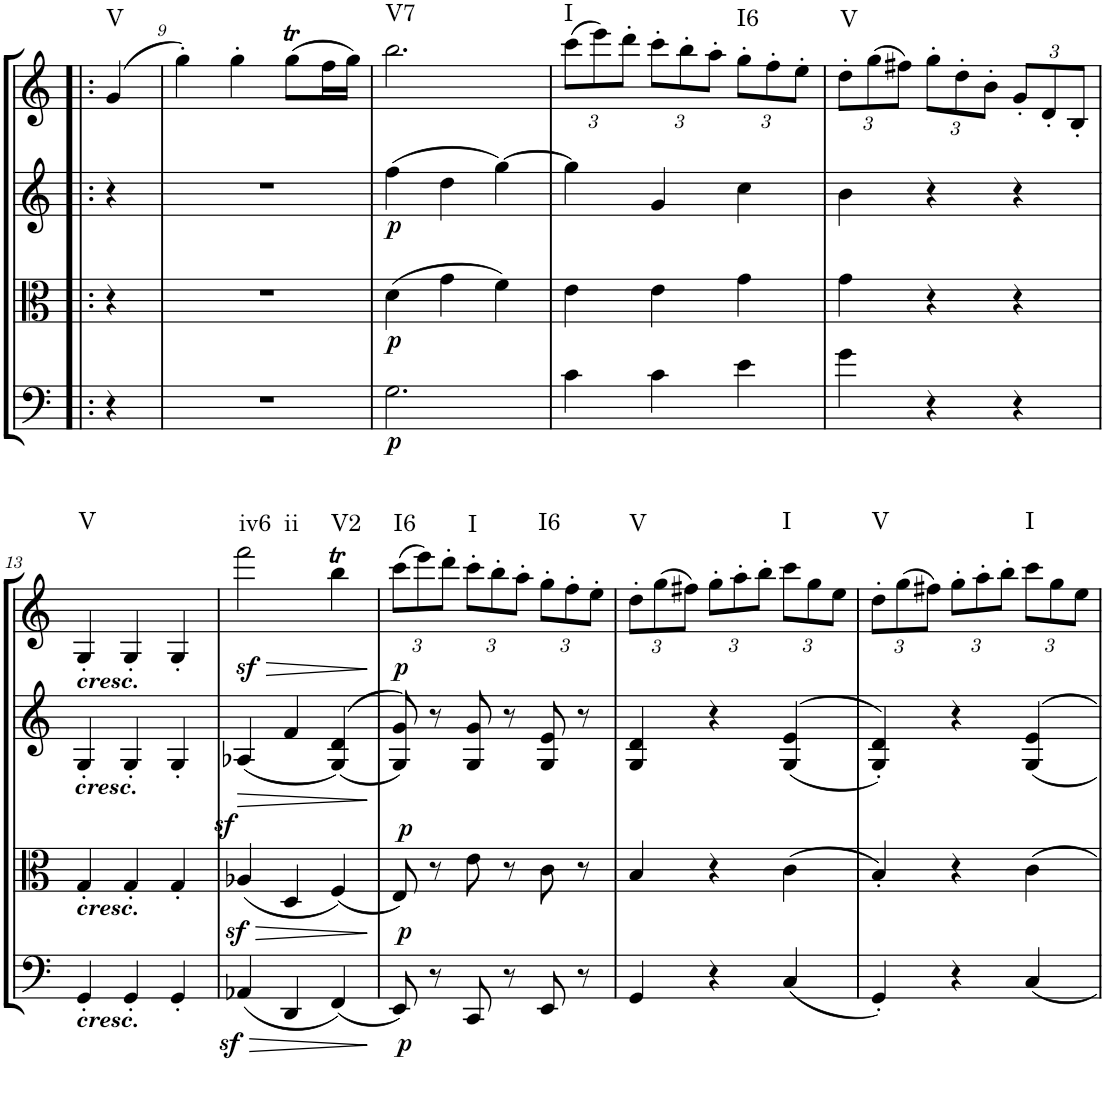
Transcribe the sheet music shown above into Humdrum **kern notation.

**kern	**dynam	**kern	**dynam	**kern	**dynam	**kern	**dynam	**harte
*part4	*part4	*part3	*part3	*part2	*part2	*part1	*part1	*part1
*staff4	*staff4	*staff3	*staff3	*staff2	*staff2	*staff1	*staff1	*
*I"Cello	*	*I"Viola	*	*I"2nd Violin	*	*I"1st Violin	*	*
*	*	*I'Vla	*	*I'Vln	*	*I'Vln	*	*
!!LO:PB:g=z
*clefF4	*	*clefC3	*	*clefG2	*	*clefG2	*	*
*k[]	*	*k[]	*	*k[]	*	*k[]	*	*
*C:	*	*C:	*	*C:	*	*C:	*	*
*M3/4	*	*M3/4	*	*M3/4	*	*M3/4	*	*
=8X1!|:	=8X1!|:	=8X1!|:	=8X1!|:	=8X1!|:	=8X1!|:	=8X1!|:	=8X1!|:	=8X1!|:
!	!	!	!	!	!	!	!	!LO:H:kt=V
4r	.	4r	.	4r	.	(>4g/	.	N
=9	=9	=9	=9	=9	=9	=9	=9	=9
2.r	.	2.r	.	2.r	.	4gg'\)	.	.
.	.	.	.	.	.	4gg'\	.	.
.	.	.	.	.	.	(8ggT\L	.	.
.	.	.	.	.	.	16ff\L	.	.
.	.	.	.	.	.	16gg\JJ)	.	.
=10	=10	=10	=10	=10	=10	=10	=10	=10
!	!LO:DY:b	!	!LO:DY:b	!	!LO:DY:b	!	!	!LO:H:kt=V7
2.G\	p	(4d\	p	(4ff\	p	2.bb\	.	N
.	.	4g\	.	4dd\	.	.	.	.
.	.	4f\)	.	[4gg\)	.	.	.	.
=11	=11	=11	=11	=11	=11	=11	=11	=11
*	*	*	*	*	*	*Xbrackettup	*	*
!	!	!	!	!	!	!	!	!LO:H:kt=I
4c\	.	4e\	.	4gg\]	.	(12ccc\L	.	N
.	.	.	.	.	.	12eee\)	.	.
.	.	.	.	.	.	12ddd'\J	.	.
4c\	.	4e\	.	4g/	.	12ccc'\L	.	.
.	.	.	.	.	.	12bb'\	.	.
.	.	.	.	.	.	12aa'\J	.	.
!	!	!	!	!	!	!	!	!LO:H:kt=I6
4e\	.	4g\	.	4cc\	.	12gg'\L	.	N
.	.	.	.	.	.	12ff'\	.	.
.	.	.	.	.	.	12ee'\J	.	.
=12	=12	=12	=12	=12	=12	=12	=12	=12
!	!	!	!	!	!	!	!	!LO:H:kt=V
4g\	.	4g\	.	4b\	.	12dd'\L	.	N
.	.	.	.	.	.	(12gg\	.	.
.	.	.	.	.	.	12ff#X\J)	.	.
4r	.	4r	.	4r	.	12gg'\L	.	.
.	.	.	.	.	.	12dd'\	.	.
.	.	.	.	.	.	12b'\J	.	.
4r	.	4r	.	4r	.	12g'/L	.	.
.	.	.	.	.	.	12d'/	.	.
.	.	.	.	.	.	12B'/J	.	.
!!LO:LB:g=z
=13	=13	=13	=13	=13	=13	=13	=13	=13
!	!	!	!	!	!	!LO:TX:b:Bi:t=cresc.	!	!
!	!	!	!	!LO:TX:b:Bi:t=cresc.	!	!	!	!
!	!	!LO:TX:b:Bi:t=cresc.	!	!	!	!	!	!
!LO:TX:b:Bi:t=cresc.	!	!	!	!	!	!	!	!LO:H:kt=V
4GG'/	.	4G'/	.	4G'/	.	4G'/	.	N
4GG'/	.	4G'/	.	4G'/	.	4G'/	.	.
4GG'/	.	4G'/	.	4G'/	.	4G'/	.	.
=14	=14	=14	=14	=14	=14	=14	=14	=14
!	!LO:HP:b	!	!LO:HP:b	!	!LO:HP:b	!	!LO:HP:b	!
!	!	!	!	!	!	!	!LO:DY:n=1:b	!LO:H:n=1:kt=iv6
!	!	!	!	!	!	!	!	!LO:H:n=2:kt=ii
(4AA-Xz</	>	(4A-Xz>/	>	(4A-X/	>	2fff\	> sf	N N
4DD/	.	4D/	.	4f/	.	.	.	.
!	!	!	!	!	!	!	!	!LO:H:kt=V2
(4FF/)	.	(4F/)	.	(>(4G/ 4d/)	.	4bbt\	.	N
.	]	.	]	.	]	.	]	.
=15	=15	=15	=15	=15	=15	=15	=15	=15
!	!LO:DY:b	!	!LO:DY:b	!	!	!	!	!
!	!	!	!LO:DY:n=1:a	!	!	!	!LO:DY:b	!LO:H:kt=I6
8EE/)	p	8E/)	p p	8G/ 8g/))	.	(12ccc\L	p	N
.	.	.	.	.	.	12eee\)	.	.
8r	.	8r	.	8r	.	.	.	.
.	.	.	.	.	.	12ddd'\J	.	.
!	!	!	!	!	!	!	!	!LO:H:kt=I
8CC/	.	8e\	.	8G/ 8g/	.	12ccc'\L	.	N
.	.	.	.	.	.	12bb'\	.	.
8r	.	8r	.	8r	.	.	.	.
.	.	.	.	.	.	12aa'\J	.	.
!	!	!	!	!	!	!	!	!LO:H:kt=I6
8EE/	.	8c\	.	8G/ 8e/	.	12gg'\L	.	N
.	.	.	.	.	.	12ff'\	.	.
8r	.	8r	.	8r	.	.	.	.
.	.	.	.	.	.	12ee'\J	.	.
=16	=16	=16	=16	=16	=16	=16	=16	=16
!	!	!	!	!	!	!	!	!LO:H:kt=V
4GG/	.	4B/	.	4G/ 4d/	.	12dd'\L	.	N
.	.	.	.	.	.	(12gg\	.	.
.	.	.	.	.	.	12ff#X\J)	.	.
4r	.	4r	.	4r	.	12gg'\L	.	.
.	.	.	.	.	.	12aa'\	.	.
.	.	.	.	.	.	12bb'\J	.	.
!	!	!	!	!	!	!	!	!LO:H:kt=I
(4C/	.	(4c\	.	(>(4G/ 4e/	.	12ccc\L	.	N
.	.	.	.	.	.	12gg\	.	.
.	.	.	.	.	.	12ee\J	.	.
=17	=17	=17	=17	=17	=17	=17	=17	=17
!	!	!	!	!	!	!	!	!LO:H:kt=V
4GG'/)	.	4B'/)	.	4G/' 4d/'))	.	12dd'\L	.	N
.	.	.	.	.	.	(12gg\	.	.
.	.	.	.	.	.	12ff#X\J)	.	.
4r	.	4r	.	4r	.	12gg'\L	.	.
.	.	.	.	.	.	12aa'\	.	.
.	.	.	.	.	.	12bb'\J	.	.
!	!	!	!	!	!	!	!	!LO:H:kt=I
4C/	.	4c\	.	4G/ 4e/	.	12ccc\L	.	N
.	.	.	.	.	.	12gg\	.	.
.	.	.	.	.	.	12ee\J	.	.
=	=	=	=	=	=	=	=	=
*-	*-	*-	*-	*-	*-	*-	*-	*-
